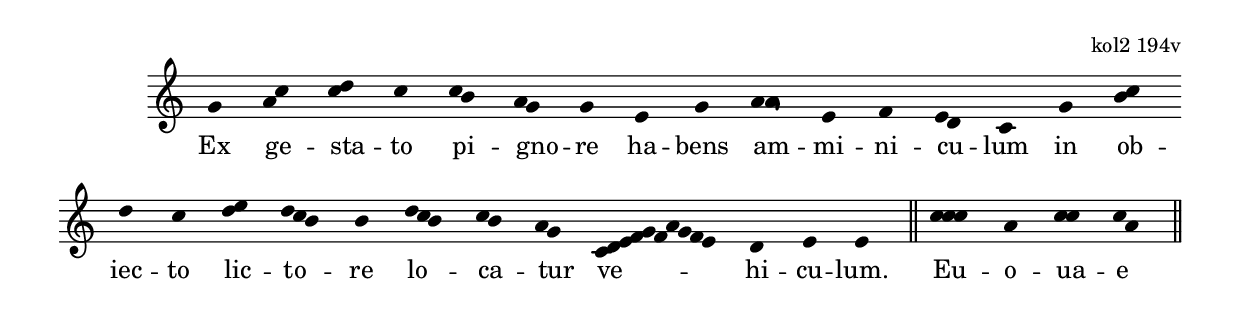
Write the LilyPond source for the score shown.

\version "2.19.32"

\include "../lib/synopsis.ily"

\score {
  \transpose c c' {
    \plainchant
    g \bar "" \melisma { a c' } \melisma { c' d' } c' \bar "" \melisma { c' b } \melisma { a g } g \bar "" e g \bar "" \melisma { a \strophicus a } e f \melisma { e d } c \bar "" g \bar "" \melisma { b c' } \bar "" d' c' \bar "" \melisma { d' e' } \melisma { d' c' b } b \bar "" \melisma { d' c' b } \melisma { c' b } \melisma { a g } \bar "" \melisma { c d e f g f a g f e } d e e \bar "||" \melisma { c' c' c' } a \melisma { c' c' } \melisma { c' a } \bar "||"
  }
  \addlyrics {
    Ex ge -- sta -- to pi -- gno -- re ha -- bens am -- mi -- ni -- cu -- lum in ob --  iec -- to lic -- to -- re lo -- ca -- tur ve -- hi -- cu -- lum. Eu -- o -- ua -- e
  }
  \header {
    fontes = "kol2 194v"
  }
}
